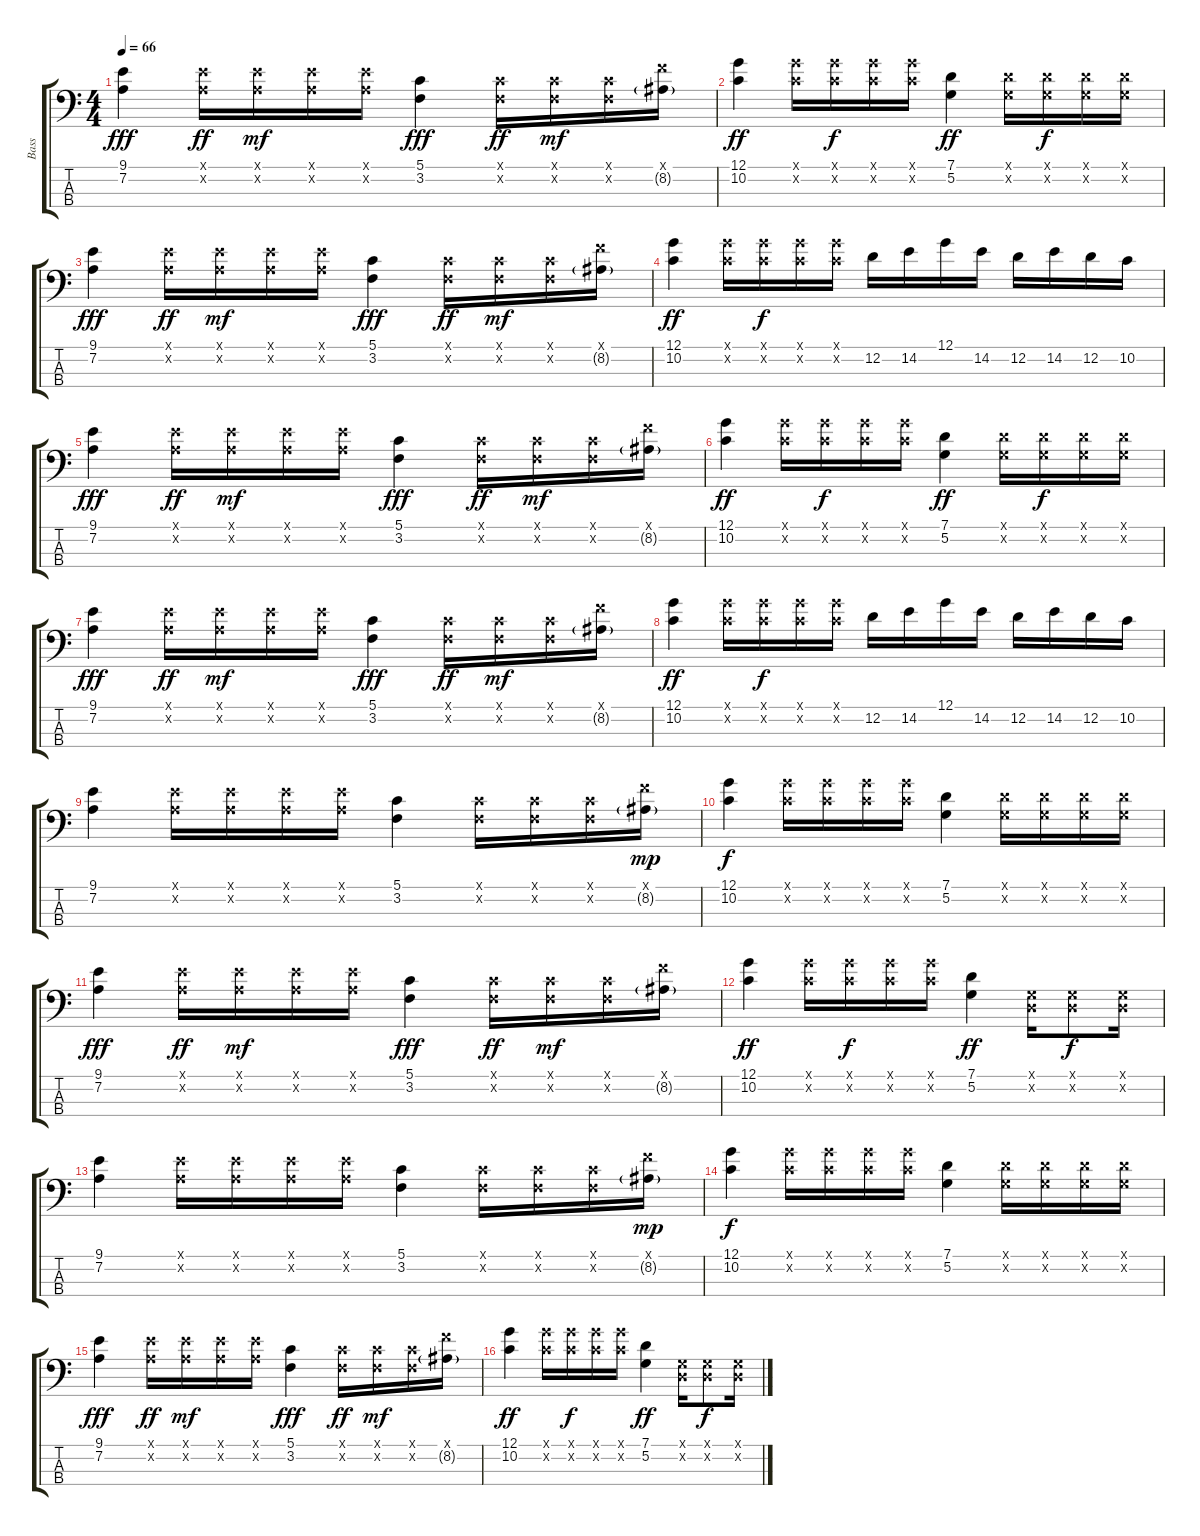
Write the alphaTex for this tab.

\track ("Bass" "Bass") {instrument electricbassfinger}
\staff {score tabs}
\tuning (G2 D2 A1 E1) {hide}
\ts (4 4)
\tempo 66
\clef f4
\ks c
(9.1 7.2).4{dy fff} (9.1{x} 7.2{x}).16{dy ff} (9.1{x} 7.2{x}).16{dy mf} (9.1{x} 7.2{x}).16 (9.1{x} 7.2{x}).16 (5.1 3.2).4{dy fff} (5.1{x} 3.2{x}).16{dy ff} (5.1{x} 3.2{x}).16{dy mf} (5.1{x} 3.2{x}).16 (10.1{x} 8.2{g}).16 |
(12.1 10.2).4{dy ff} (12.1{x} 10.2{x}).16 (12.1{x} 10.2{x}).16{dy f} (12.1{x} 10.2{x}).16 (12.1{x} 10.2{x}).16 (7.1 5.2).4{dy ff} (7.1{x} 5.2{x}).16 (7.1{x} 5.2{x}).16{dy f} (7.1{x} 5.2{x}).16 (7.1{x} 5.2{x}).16 |
(9.1 7.2).4{dy fff} (9.1{x} 7.2{x}).16{dy ff} (9.1{x} 7.2{x}).16{dy mf} (9.1{x} 7.2{x}).16 (9.1{x} 7.2{x}).16 (5.1 3.2).4{dy fff} (5.1{x} 3.2{x}).16{dy ff} (5.1{x} 3.2{x}).16{dy mf} (5.1{x} 3.2{x}).16 (10.1{x} 8.2{g}).16 |
(12.1 10.2).4{dy ff} (12.1{x} 10.2{x}).16 (12.1{x} 10.2{x}).16{dy f} (12.1{x} 10.2{x}).16 (12.1{x} 10.2{x}).16 12.2.16 14.2.16 12.1.16 14.2.16 12.2.16 14.2.16 12.2.16 10.2.16 |
(9.1 7.2).4{dy fff} (9.1{x} 7.2{x}).16{dy ff} (9.1{x} 7.2{x}).16{dy mf} (9.1{x} 7.2{x}).16 (9.1{x} 7.2{x}).16 (5.1 3.2).4{dy fff} (5.1{x} 3.2{x}).16{dy ff} (5.1{x} 3.2{x}).16{dy mf} (5.1{x} 3.2{x}).16 (10.1{x} 8.2{g}).16 |
(12.1 10.2).4{dy ff} (12.1{x} 10.2{x}).16 (12.1{x} 10.2{x}).16{dy f} (12.1{x} 10.2{x}).16 (12.1{x} 10.2{x}).16 (7.1 5.2).4{dy ff} (7.1{x} 5.2{x}).16 (7.1{x} 5.2{x}).16{dy f} (7.1{x} 5.2{x}).16 (7.1{x} 5.2{x}).16 |
(9.1 7.2).4{dy fff} (9.1{x} 7.2{x}).16{dy ff} (9.1{x} 7.2{x}).16{dy mf} (9.1{x} 7.2{x}).16 (9.1{x} 7.2{x}).16 (5.1 3.2).4{dy fff} (5.1{x} 3.2{x}).16{dy ff} (5.1{x} 3.2{x}).16{dy mf} (5.1{x} 3.2{x}).16 (10.1{x} 8.2{g}).16 |
(12.1 10.2).4{dy ff} (12.1{x} 10.2{x}).16 (12.1{x} 10.2{x}).16{dy f} (12.1{x} 10.2{x}).16 (12.1{x} 10.2{x}).16 12.2.16 14.2.16 12.1.16 14.2.16 12.2.16 14.2.16 12.2.16 10.2.16 |
(9.1 7.2).4 (9.1{x} 7.2{x}).16 (9.1{x} 7.2{x}).16 (9.1{x} 7.2{x}).16 (9.1{x} 7.2{x}).16 (5.1 3.2).4 (5.1{x} 3.2{x}).16 (5.1{x} 3.2{x}).16 (5.1{x} 3.2{x}).16 (10.1{x} 8.2{g}).16{dy mp} |
(12.1 10.2).4{dy f} (12.1{x} 10.2{x}).16 (12.1{x} 10.2{x}).16 (12.1{x} 10.2{x}).16 (12.1{x} 10.2{x}).16 (7.1 5.2).4 (7.1{x} 5.2{x}).16 (7.1{x} 5.2{x}).16 (7.1{x} 5.2{x}).16 (7.1{x} 5.2{x}).16 |
(9.1 7.2).4{dy fff} (9.1{x} 7.2{x}).16{dy ff} (9.1{x} 7.2{x}).16{dy mf} (9.1{x} 7.2{x}).16 (9.1{x} 7.2{x}).16 (5.1 3.2).4{dy fff} (5.1{x} 3.2{x}).16{dy ff} (5.1{x} 3.2{x}).16{dy mf} (5.1{x} 3.2{x}).16 (10.1{x} 8.2{g}).16 |
(12.1 10.2).4{dy ff} (12.1{x} 10.2{x}).16 (12.1{x} 10.2{x}).16{dy f} (12.1{x} 10.2{x}).16 (12.1{x} 10.2{x}).16 (7.1 5.2).4{dy ff} (0.1{x} 0.2{x}).16 (0.1{x} 0.2{x}).8{dy f} (0.1{x} 0.2{x}).16 |
(9.1 7.2).4 (9.1{x} 7.2{x}).16 (9.1{x} 7.2{x}).16 (9.1{x} 7.2{x}).16 (9.1{x} 7.2{x}).16 (5.1 3.2).4 (5.1{x} 3.2{x}).16 (5.1{x} 3.2{x}).16 (5.1{x} 3.2{x}).16 (10.1{x} 8.2{g}).16{dy mp} |
(12.1 10.2).4{dy f} (12.1{x} 10.2{x}).16 (12.1{x} 10.2{x}).16 (12.1{x} 10.2{x}).16 (12.1{x} 10.2{x}).16 (7.1 5.2).4 (7.1{x} 5.2{x}).16 (7.1{x} 5.2{x}).16 (7.1{x} 5.2{x}).16 (7.1{x} 5.2{x}).16 |
(9.1 7.2).4{dy fff} (9.1{x} 7.2{x}).16{dy ff} (9.1{x} 7.2{x}).16{dy mf} (9.1{x} 7.2{x}).16 (9.1{x} 7.2{x}).16 (5.1 3.2).4{dy fff} (5.1{x} 3.2{x}).16{dy ff} (5.1{x} 3.2{x}).16{dy mf} (5.1{x} 3.2{x}).16 (10.1{x} 8.2{g}).16 |
(12.1 10.2).4{dy ff} (12.1{x} 10.2{x}).16 (12.1{x} 10.2{x}).16{dy f} (12.1{x} 10.2{x}).16 (12.1{x} 10.2{x}).16 (7.1 5.2).4{dy ff} (0.1{x} 0.2{x}).16 (0.1{x} 0.2{x}).8{dy f} (0.1{x} 0.2{x}).16
